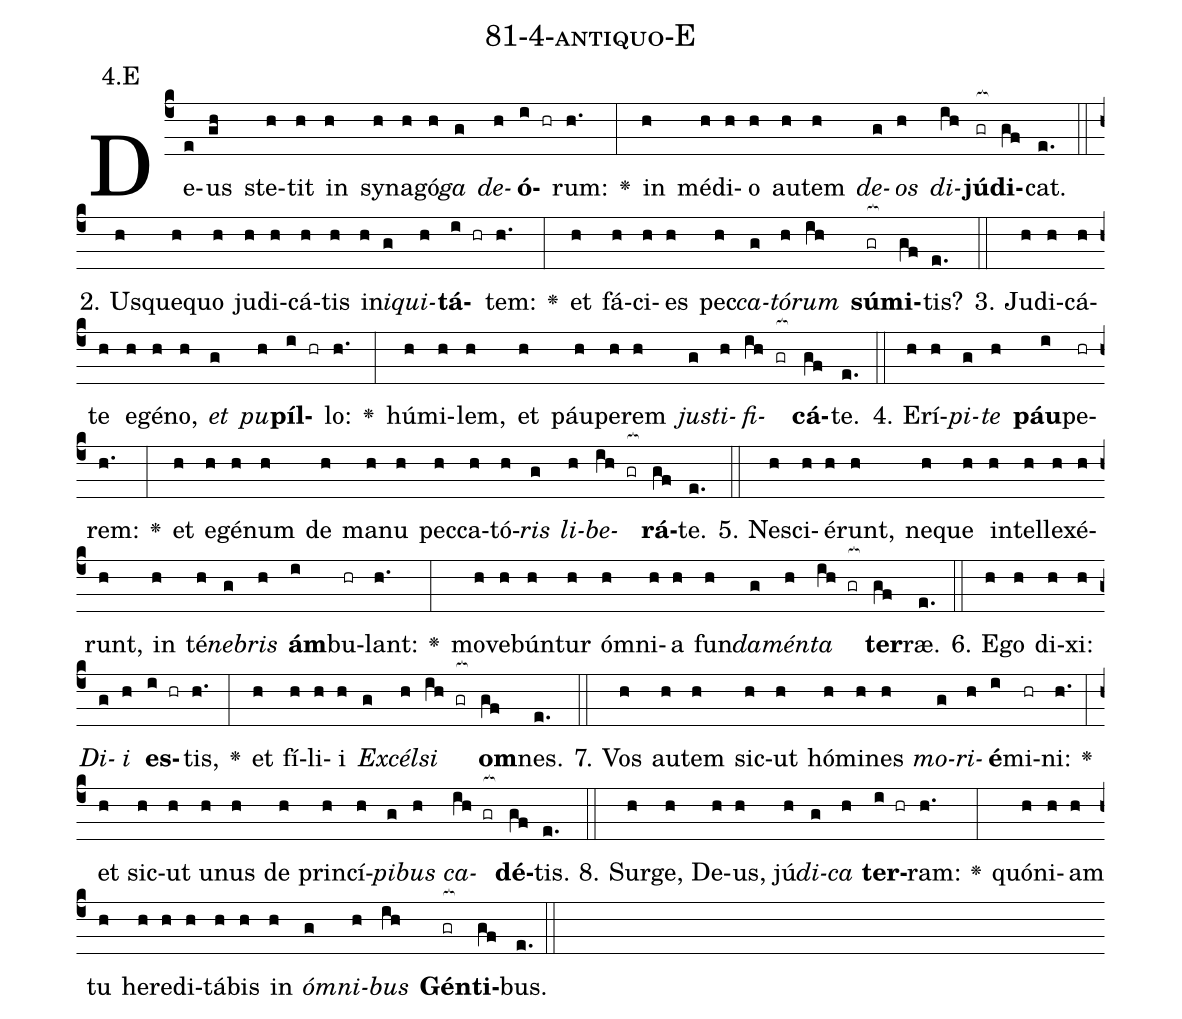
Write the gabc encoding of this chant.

name: 81-4-antiquo-E;
annotation: 4.E;
%%
(c4)De(e)us(gh) ste(h)tit(h) in(h) sy(h)na(h)gó(h)<i>ga</i>(g) <i>de</i>(h)<b>ó</b>(i hr)rum:(h.) <v>\greheightstar</v>(:) in(h) mé(h)di(h)o(h) au(h)tem(h) <i>de</i>(g)<i>os</i>(h) <i>di</i>(ih)<b>jú</b>(gr[ocb:1{])<b>di</b>(gf[ocb:0}])cat.(e.) (::)
2. Us(h)que(h)quo(h) ju(h)di(h)cá(h)tis(h) in(h)<i>i</i>(g)<i>qui</i>(h)<b>tá</b>(i hr)tem:(h.) <v>\greheightstar</v>(:) et(h) fá(h)ci(h)es(h) pec(h)<i>ca</i>(g)<i>tó</i>(h)<i>rum</i>(ih) <b>sú</b>(gr[ocb:1{])<b>mi</b>(gf[ocb:0}])tis?(e.) (::)
3. Ju(h)di(h)cá(h)te(h) e(h)gé(h)no,(h) <i>et</i>(g) <i>pu</i>(h)<b>píl</b>(i hr)lo:(h.) <v>\greheightstar</v>(:) hú(h)mi(h)lem,(h) et(h) páu(h)pe(h)rem(h) <i>jus</i>(g)<i>ti</i>(h)<i>fi</i>(ih gr[ocb:1{])<b>cá</b>(gf[ocb:0}])te.(e.) (::)
4. E(h)rí(h)<i>pi</i>(g)<i>te</i>(h) <b>páu</b>(i)pe(hr)rem:(h.) <v>\greheightstar</v>(:) et(h) e(h)gé(h)num(h) de(h) ma(h)nu(h) pec(h)ca(h)tó(h)<i>ris</i>(g) <i>li</i>(h)<i>be</i>(ih gr[ocb:1{])<b>rá</b>(gf[ocb:0}])te.(e.) (::)
5. Ne(h)sci(h)é(h)runt,(h) ne(h)que(h) in(h)tel(h)le(h)xé(h)runt,(h) in(h) té(h)<i>ne</i>(g)<i>bris</i>(h) <b>ám</b>(i)bu(hr)lant:(h.) <v>\greheightstar</v>(:) mo(h)ve(h)bún(h)tur(h) óm(h)ni(h)a(h) fun(h)<i>da</i>(g)<i>mén</i>(h)<i>ta</i>(ih gr[ocb:1{]) <b>ter</b>(gf[ocb:0}])ræ.(e.) (::)
6. E(h)go(h) di(h)xi:(h) <i>Di</i>(g)<i>i</i>(h) <b>es</b>(i hr)tis,(h.) <v>\greheightstar</v>(:) et(h) fí(h)li(h)i(h) <i>Ex</i>(g)<i>cél</i>(h)<i>si</i>(ih gr[ocb:1{]) <b>om</b>(gf[ocb:0}])nes.(e.) (::)
7. Vos(h) au(h)tem(h) sic(h)ut(h) hó(h)mi(h)nes(h) <i>mo</i>(g)<i>ri</i>(h)<b>é</b>(i)mi(hr)ni:(h.) <v>\greheightstar</v>(:) et(h) sic(h)ut(h) u(h)nus(h) de(h) prin(h)cí(h)<i>pi</i>(g)<i>bus</i>(h) <i>ca</i>(ih gr[ocb:1{])<b>dé</b>(gf[ocb:0}])tis.(e.) (::)
8. Sur(h)ge,(h) De(h)us,(h) jú(h)<i>di</i>(g)<i>ca</i>(h) <b>ter</b>(i hr)ram:(h.) <v>\greheightstar</v>(:) quón(h)i(h)am(h) tu(h) he(h)re(h)di(h)tá(h)bis(h) in(h) <i>óm</i>(g)<i>ni</i>(h)<i>bus</i>(ih) <b>Gén</b>(gr[ocb:1{])<b>ti</b>(gf[ocb:0}])bus.(e.) (::)
